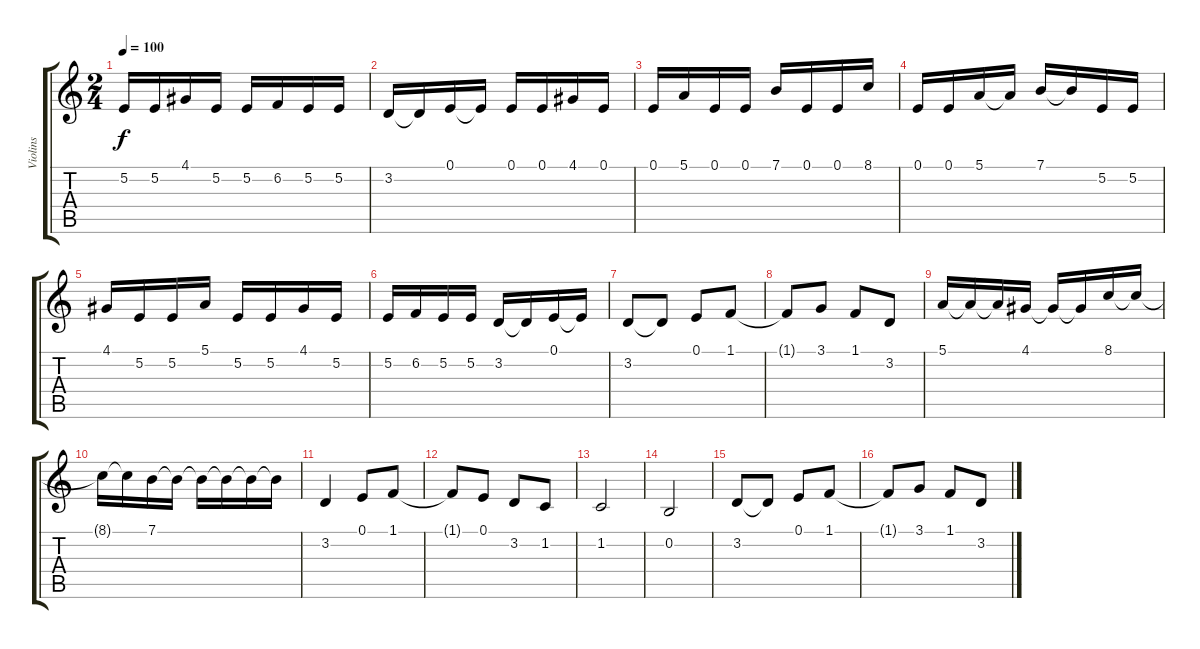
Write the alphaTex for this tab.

\track ("Violins" "Violins") {instrument stringensemble1}
\staff {score tabs}
\tuning (E4 B3 G3 D3 A2 E2) {hide}
\ts (2 4)
\tempo 100
\clef g2
\ks c
5.2.16{dy f} 5.2.16 4.1.16 5.2.16 5.2.16 6.2.16 5.2.16 5.2.16 |
3.2.16 3.2{t}.16 0.1.16 0.1{t}.16 0.1.16 0.1.16 4.1.16 0.1.16 |
0.1.16 5.1.16 0.1.16 0.1.16 7.1.16 0.1.16 0.1.16 8.1.16 |
0.1.16 0.1.16 5.1.16 5.1{t}.16 7.1.16 7.1{t}.16 5.2.16 5.2.16 |
4.1.16 5.2.16 5.2.16 5.1.16 5.2.16 5.2.16 4.1.16 5.2.16 |
5.2.16 6.2.16 5.2.16 5.2.16 3.2.16 3.2{t}.16 0.1.16 0.1{t}.16 |
3.2.8 3.2{t}.8 0.1.8 1.1.8 |
1.1{t}.8 3.1.8 1.1.8 3.2.8 |
5.1.16 5.1{t}.16 5.1{t}.16 4.1.16 4.1{t}.16 4.1{t}.16 8.1.16 8.1{t}.16 |
8.1{t}.16 8.1{t}.16 7.1.16 7.1{t}.16 7.1{t}.16 7.1{t}.16 7.1{t}.16 7.1{t}.16 |
3.2.4 0.1.8 1.1.8 |
1.1{t}.8 0.1.8 3.2.8 1.2.8 |
1.2.2 |
0.2.2 |
3.2.8 3.2{t}.8 0.1.8 1.1.8 |
1.1{t}.8 3.1.8 1.1.8 3.2.8
